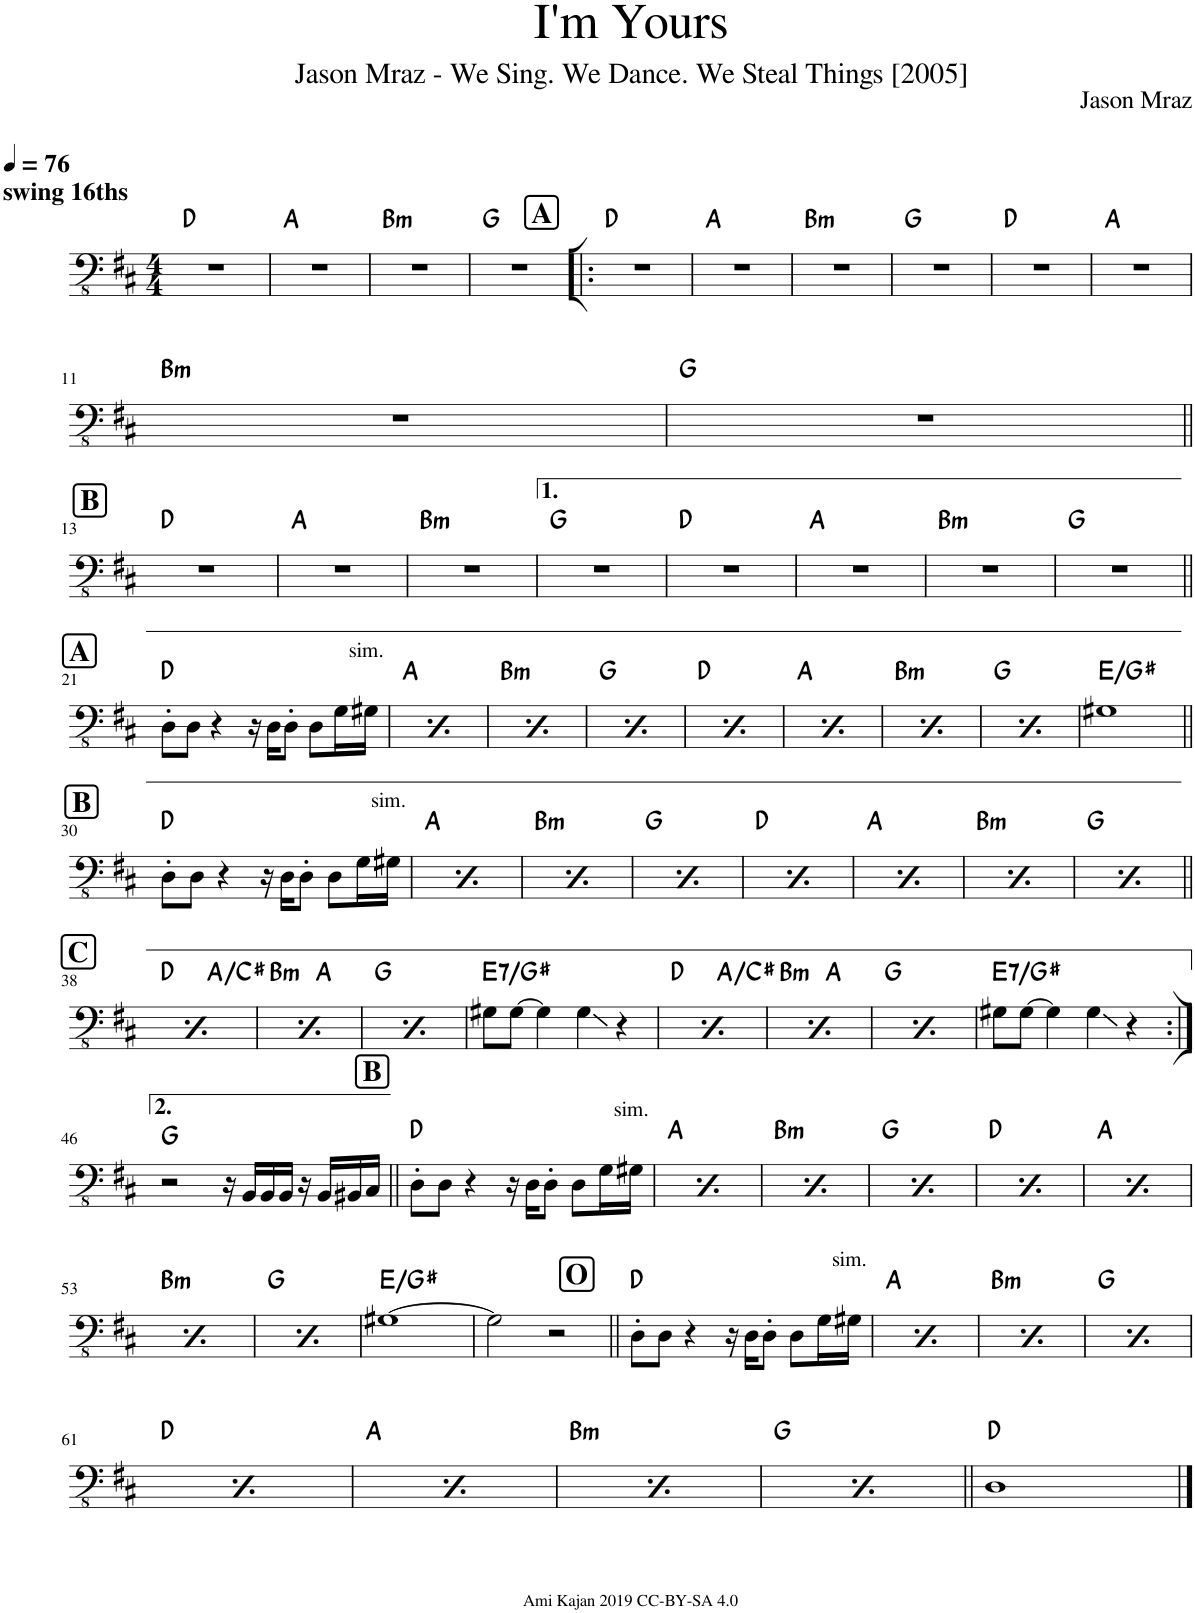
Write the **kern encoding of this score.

**kern	**harte
*part1	*part1
*staff1	*
*I"Acoustic Bass	*
*I'Bass	*
*clefFv4	*
*k[f#c#]	*
*M4/4	*
*MM76	*
=1	=1
!LO:TX:a:t=swing 16ths	!
1r	D:maj
=2	=2
1r	A:maj
=3	=3
!	!LO:H:kt=m
1r	B:min
=4	=4
1r	G:maj
!!LO:REH:place=s1:a:B:cj:fs=14:t=A
=5!|:	=5!|:
1r	D:maj
=6	=6
1r	A:maj
=7	=7
!	!LO:H:kt=m
1r	B:min
=8	=8
1r	G:maj
=9	=9
1r	D:maj
=10	=10
1r	A:maj
!!LO:LB:g=z
=11	=11
!	!LO:H:kt=m
1r	B:min
=12	=12
1r	G:maj
!!LO:LB:g=z
!!LO:REH:place=s1:a:B:cj:fs=14:t=B
=13||	=13||
1r	D:maj
=14	=14
1r	A:maj
=15	=15
!	!LO:H:kt=m
1r	B:min
=16	=16
1r	G:maj
=17	=17
1r	D:maj
=18	=18
1r	A:maj
=19	=19
!	!LO:H:kt=m
1r	B:min
=20	=20
1r	G:maj
!!LO:LB:g=z
!!LO:REH:place=s1:a:B:cj:fs=14:t=A
=21||	=21||
8DD'\L	D:maj
8DD\J	.
4r	.
16r	.
16DD\KL	.
8DD'\J	.
8DD\L	.
16GG\L	.
!LO:TX:a:t=sim.	!
16GG#X\JJ	.
!!LO:REH:place=s1:a:B:cj:fs=14:t=A
=22	=22
8DD'\L	D:maj
8DD\J	.
4r	.
16r	.
16DD\KL	.
8DD'\J	.
8DD\L	.
16GG\L	.
!LO:TX:a:t=sim.	!
16GG#X\JJ	.
!!LO:REH:place=s1:a:B:cj:fs=14:t=A
=23	=23
8DD'\L	D:maj
8DD\J	.
4r	.
16r	.
16DD\KL	.
8DD'\J	.
8DD\L	.
16GG\L	.
!LO:TX:a:t=sim.	!
16GG#X\JJ	.
!!LO:REH:place=s1:a:B:cj:fs=14:t=A
=24	=24
8DD'\L	D:maj
8DD\J	.
4r	.
16r	.
16DD\KL	.
8DD'\J	.
8DD\L	.
16GG\L	.
!LO:TX:a:t=sim.	!
16GG#X\JJ	.
!!LO:REH:place=s1:a:B:cj:fs=14:t=A
=25	=25
8DD'\L	D:maj
8DD\J	.
4r	.
16r	.
16DD\KL	.
8DD'\J	.
8DD\L	.
16GG\L	.
!LO:TX:a:t=sim.	!
16GG#X\JJ	.
!!LO:REH:place=s1:a:B:cj:fs=14:t=A
=26	=26
8DD'\L	D:maj
8DD\J	.
4r	.
16r	.
16DD\KL	.
8DD'\J	.
8DD\L	.
16GG\L	.
!LO:TX:a:t=sim.	!
16GG#X\JJ	.
!!LO:REH:place=s1:a:B:cj:fs=14:t=A
=27	=27
8DD'\L	D:maj
8DD\J	.
4r	.
16r	.
16DD\KL	.
8DD'\J	.
8DD\L	.
16GG\L	.
!LO:TX:a:t=sim.	!
16GG#X\JJ	.
!!LO:REH:place=s1:a:B:cj:fs=14:t=A
=28	=28
8DD'\L	D:maj
8DD\J	.
4r	.
16r	.
16DD\KL	.
8DD'\J	.
8DD\L	.
16GG\L	.
!LO:TX:a:t=sim.	!
16GG#X\JJ	.
=29	=29
1GG#X	E:maj/3
!!LO:LB:g=z
!!LO:REH:place=s1:a:B:cj:fs=14:t=B
=30||	=30||
8DD'\L	D:maj
8DD\J	.
4r	.
16r	.
16DD\KL	.
8DD'\J	.
8DD\L	.
16GG\L	.
!LO:TX:a:t=sim.	!
16GG#X\JJ	.
!!LO:REH:place=s1:a:B:cj:fs=14:t=B
=31	=31
8DD'\L	D:maj
8DD\J	.
4r	.
16r	.
16DD\KL	.
8DD'\J	.
8DD\L	.
16GG\L	.
!LO:TX:a:t=sim.	!
16GG#X\JJ	.
!!LO:REH:place=s1:a:B:cj:fs=14:t=B
=32	=32
8DD'\L	D:maj
8DD\J	.
4r	.
16r	.
16DD\KL	.
8DD'\J	.
8DD\L	.
16GG\L	.
!LO:TX:a:t=sim.	!
16GG#X\JJ	.
!!LO:REH:place=s1:a:B:cj:fs=14:t=B
=33	=33
8DD'\L	D:maj
8DD\J	.
4r	.
16r	.
16DD\KL	.
8DD'\J	.
8DD\L	.
16GG\L	.
!LO:TX:a:t=sim.	!
16GG#X\JJ	.
!!LO:REH:place=s1:a:B:cj:fs=14:t=B
=34	=34
8DD'\L	D:maj
8DD\J	.
4r	.
16r	.
16DD\KL	.
8DD'\J	.
8DD\L	.
16GG\L	.
!LO:TX:a:t=sim.	!
16GG#X\JJ	.
!!LO:REH:place=s1:a:B:cj:fs=14:t=B
=35	=35
8DD'\L	D:maj
8DD\J	.
4r	.
16r	.
16DD\KL	.
8DD'\J	.
8DD\L	.
16GG\L	.
!LO:TX:a:t=sim.	!
16GG#X\JJ	.
!!LO:REH:place=s1:a:B:cj:fs=14:t=B
=36	=36
8DD'\L	D:maj
8DD\J	.
4r	.
16r	.
16DD\KL	.
8DD'\J	.
8DD\L	.
16GG\L	.
!LO:TX:a:t=sim.	!
16GG#X\JJ	.
!!LO:REH:place=s1:a:B:cj:fs=14:t=B
=37	=37
8DD'\L	D:maj
8DD\J	.
4r	.
16r	.
16DD\KL	.
8DD'\J	.
8DD\L	.
16GG\L	.
!LO:TX:a:t=sim.	!
16GG#X\JJ	.
!!LO:LB:g=z
!!LO:REH:place=s1:a:B:cj:fs=14:t=B
=38||	=38||
8DD'\L	D:maj
8DD\J	.
4r	.
16r	.
16DD\KL	.
8DD'\J	.
8DD\L	.
16GG\L	.
!LO:TX:a:t=sim.	!
16GG#X\JJ	.
!!LO:REH:place=s1:a:B:cj:fs=14:t=B
=39	=39
8DD'\L	D:maj
8DD\J	.
4r	.
16r	.
16DD\KL	.
8DD'\J	.
8DD\L	.
16GG\L	.
!LO:TX:a:t=sim.	!
16GG#X\JJ	.
!!LO:REH:place=s1:a:B:cj:fs=14:t=B
=40	=40
8DD'\L	D:maj
8DD\J	.
4r	.
16r	.
16DD\KL	.
8DD'\J	.
8DD\L	.
16GG\L	.
!LO:TX:a:t=sim.	!
16GG#X\JJ	.
=41	=41
!	!LO:H:kt=7
8GG#X\L	E:7/3
[8GG#\J	.
4GG#\]	.
4GG#\	.
4r	.
=42	=42
!	!LO:H:kt=7
8GG#X\L	E:7/3
[8GG#\J	.
4GG#\]	.
4GG#\	.
4r	.
=43	=43
!	!LO:H:kt=7
8GG#X\L	E:7/3
[8GG#\J	.
4GG#\]	.
4GG#\	.
4r	.
=44	=44
!	!LO:H:kt=7
8GG#X\L	E:7/3
[8GG#\J	.
4GG#\]	.
4GG#\	.
4r	.
=45	=45
!	!LO:H:kt=7
8GG#X\L	E:7/3
[8GG#\J	.
4GG#\]	.
4GG#\	.
4r	.
!!LO:LB:g=z
=46:|!	=46:|!
2r	G:maj
16r	.
16BBB/LL	.
16BBB/	.
16BBB/JJ	.
16r	.
16BBB/LL	.
16BBB#X/	.
16CC#/JJ	.
!!LO:REH:place=s1:a:B:cj:fs=14:t=B
=47||	=47||
8DD'\L	D:maj
8DD\J	.
4r	.
16r	.
16DD\KL	.
8DD'\J	.
8DD\L	.
16GG\L	.
!LO:TX:a:t=sim.	!
16GG#X\JJ	.
!!LO:REH:place=s1:a:B:cj:fs=14:t=B
=48	=48
8DD'\L	D:maj
8DD\J	.
4r	.
16r	.
16DD\KL	.
8DD'\J	.
8DD\L	.
16GG\L	.
!LO:TX:a:t=sim.	!
16GG#X\JJ	.
!!LO:REH:place=s1:a:B:cj:fs=14:t=B
=49	=49
8DD'\L	D:maj
8DD\J	.
4r	.
16r	.
16DD\KL	.
8DD'\J	.
8DD\L	.
16GG\L	.
!LO:TX:a:t=sim.	!
16GG#X\JJ	.
!!LO:REH:place=s1:a:B:cj:fs=14:t=B
=50	=50
8DD'\L	D:maj
8DD\J	.
4r	.
16r	.
16DD\KL	.
8DD'\J	.
8DD\L	.
16GG\L	.
!LO:TX:a:t=sim.	!
16GG#X\JJ	.
!!LO:REH:place=s1:a:B:cj:fs=14:t=B
=51	=51
8DD'\L	D:maj
8DD\J	.
4r	.
16r	.
16DD\KL	.
8DD'\J	.
8DD\L	.
16GG\L	.
!LO:TX:a:t=sim.	!
16GG#X\JJ	.
!!LO:REH:place=s1:a:B:cj:fs=14:t=B
=52	=52
8DD'\L	D:maj
8DD\J	.
4r	.
16r	.
16DD\KL	.
8DD'\J	.
8DD\L	.
16GG\L	.
!LO:TX:a:t=sim.	!
16GG#X\JJ	.
!!LO:LB:g=z
!!LO:REH:place=s1:a:B:cj:fs=14:t=B
=53	=53
8DD'\L	D:maj
8DD\J	.
4r	.
16r	.
16DD\KL	.
8DD'\J	.
8DD\L	.
16GG\L	.
!LO:TX:a:t=sim.	!
16GG#X\JJ	.
!!LO:REH:place=s1:a:B:cj:fs=14:t=B
=54	=54
8DD'\L	D:maj
8DD\J	.
4r	.
16r	.
16DD\KL	.
8DD'\J	.
8DD\L	.
16GG\L	.
!LO:TX:a:t=sim.	!
16GG#X\JJ	.
=55	=55
[1GG#X	E:maj/3
=56	=56
2GG#\]	.
2r	.
!!LO:REH:place=s1:a:B:cj:fs=14:t=O
=57||	=57||
8DD'\L	D:maj
8DD\J	.
4r	.
16r	.
16DD\KL	.
8DD'\J	.
8DD\L	.
16GG\L	.
!LO:TX:a:t=sim.	!
16GG#X\JJ	.
!!LO:REH:place=s1:a:B:cj:fs=14:t=O
=58	=58
8DD'\L	D:maj
8DD\J	.
4r	.
16r	.
16DD\KL	.
8DD'\J	.
8DD\L	.
16GG\L	.
!LO:TX:a:t=sim.	!
16GG#X\JJ	.
!!LO:REH:place=s1:a:B:cj:fs=14:t=O
=59	=59
8DD'\L	D:maj
8DD\J	.
4r	.
16r	.
16DD\KL	.
8DD'\J	.
8DD\L	.
16GG\L	.
!LO:TX:a:t=sim.	!
16GG#X\JJ	.
!!LO:REH:place=s1:a:B:cj:fs=14:t=O
=60	=60
8DD'\L	D:maj
8DD\J	.
4r	.
16r	.
16DD\KL	.
8DD'\J	.
8DD\L	.
16GG\L	.
!LO:TX:a:t=sim.	!
16GG#X\JJ	.
!!LO:LB:g=z
!!LO:REH:place=s1:a:B:cj:fs=14:t=O
=61	=61
8DD'\L	D:maj
8DD\J	.
4r	.
16r	.
16DD\KL	.
8DD'\J	.
8DD\L	.
16GG\L	.
!LO:TX:a:t=sim.	!
16GG#X\JJ	.
!!LO:REH:place=s1:a:B:cj:fs=14:t=O
=62	=62
8DD'\L	D:maj
8DD\J	.
4r	.
16r	.
16DD\KL	.
8DD'\J	.
8DD\L	.
16GG\L	.
!LO:TX:a:t=sim.	!
16GG#X\JJ	.
!!LO:REH:place=s1:a:B:cj:fs=14:t=O
=63	=63
8DD'\L	D:maj
8DD\J	.
4r	.
16r	.
16DD\KL	.
8DD'\J	.
8DD\L	.
16GG\L	.
!LO:TX:a:t=sim.	!
16GG#X\JJ	.
!!LO:REH:place=s1:a:B:cj:fs=14:t=O
=64	=64
8DD'\L	D:maj
8DD\J	.
4r	.
16r	.
16DD\KL	.
8DD'\J	.
8DD\L	.
16GG\L	.
!LO:TX:a:t=sim.	!
16GG#X\JJ	.
=65||	=65||
1DD	D:maj
==	==
*-	*-
